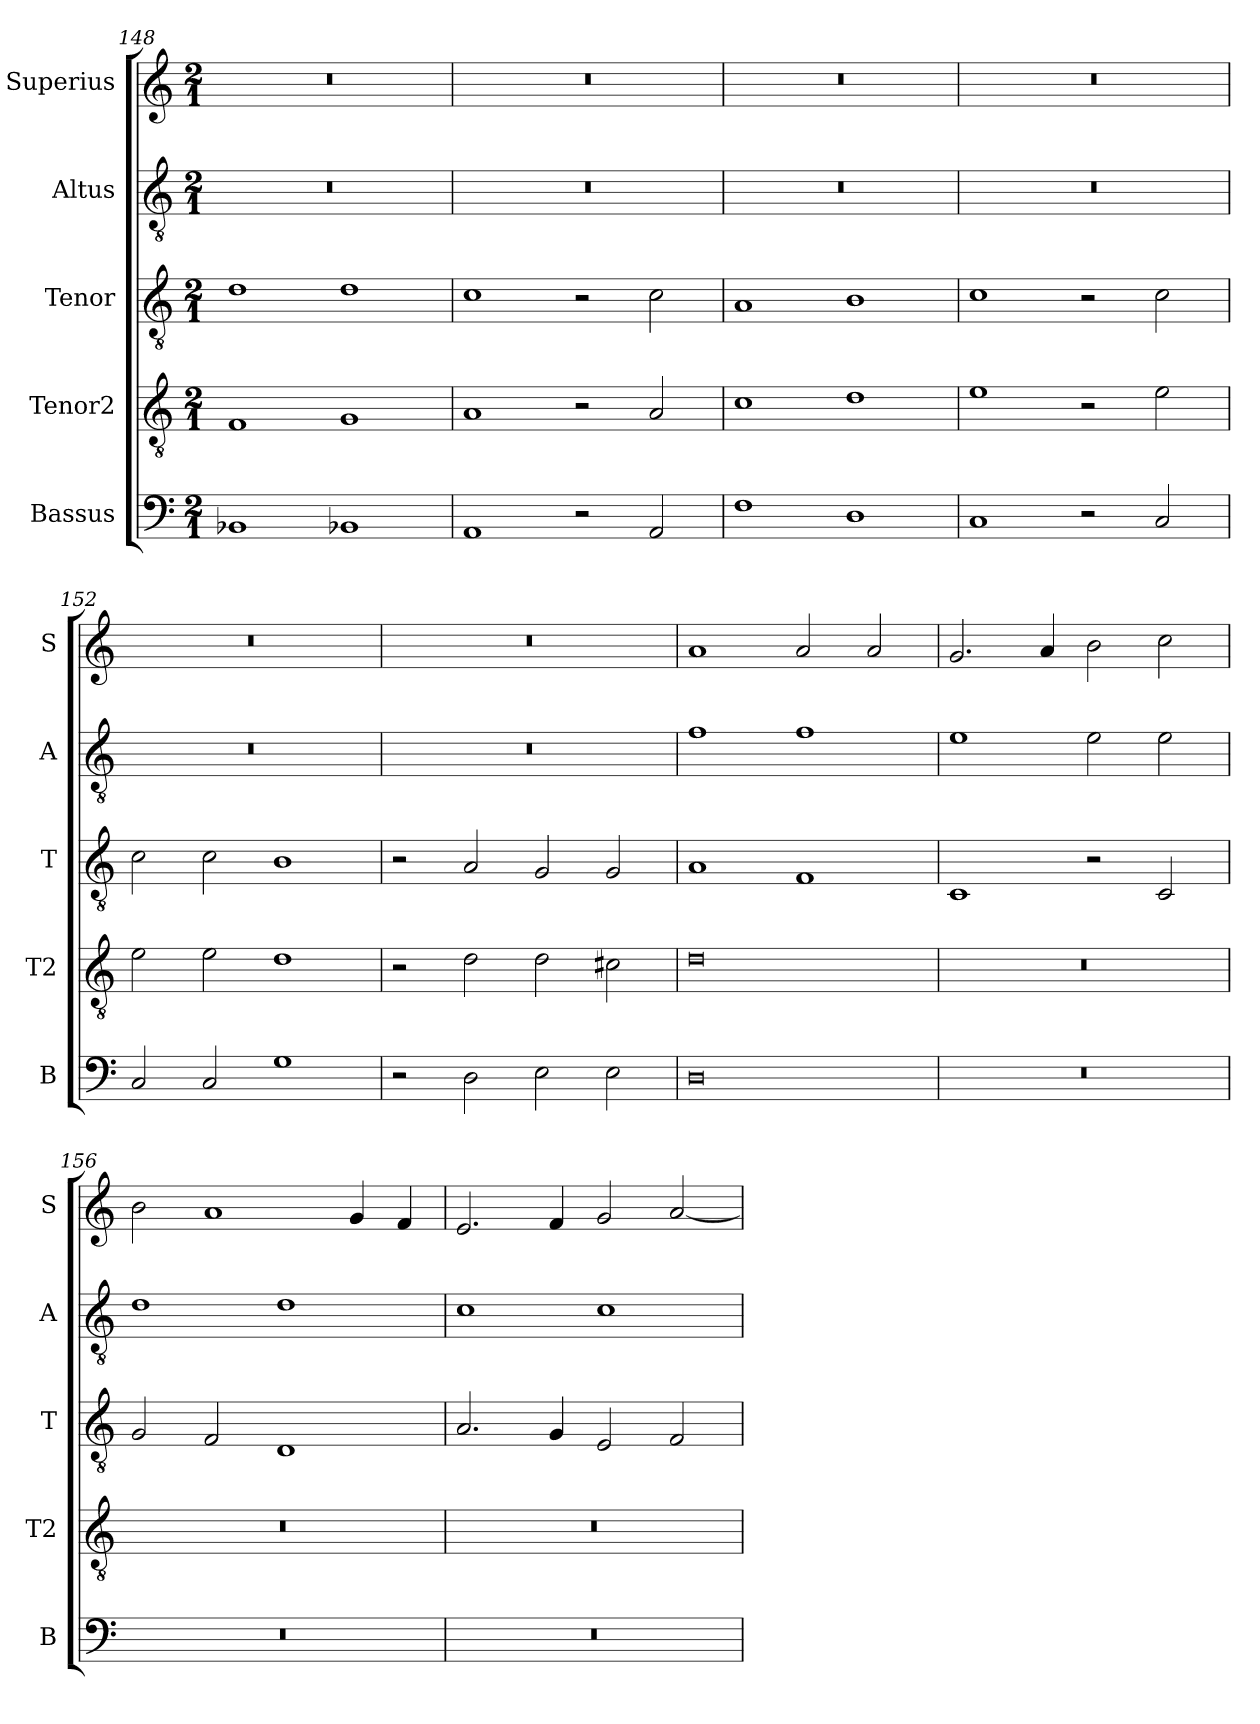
**kern	**kern	**kern	**kern	**kern
*part5	*part4	*part3	*part2	*part1
*staff5	*staff4	*staff3	*staff2	*staff1
*I"Bassus	*I"Tenor2	*I"Tenor	*I"Altus	*I"Superius
*I'B	*I'T2	*I'T	*I'A	*I'S
*clefF4	*clefGv2	*clefGv2	*clefGv2	*clefG2
*k[]	*k[]	*k[]	*k[]	*k[]
*M2/1	*M2/1	*M2/1	*M2/1	*M2/1
=148	=148	=148	=148	=148
1BB-X	1F	1d	0r	0r
1BB-X	1G	1d	.	.
=149	=149	=149	=149	=149
1AA	1A	1c	0r	0r
2r	2r	2r	.	.
2AA/	2A/	2c\	.	.
=150	=150	=150	=150	=150
1F	1c	1A	0r	0r
1D	1d	1B	.	.
=151	=151	=151	=151	=151
1C	1e	1c	0r	0r
2r	2r	2r	.	.
2C/	2e\	2c\	.	.
=152	=152	=152	=152	=152
2C/	2e\	2c\	0r	0r
2C/	2e\	2c\	.	.
1G	1d	1B	.	.
=153	=153	=153	=153	=153
2r	2r	2r	0r	0r
2D\	2d\	2A/	.	.
2E\	2d\	2G/	.	.
2E\	2c#X\	2G/	.	.
=154	=154	=154	=154	=154
0D	0d	1A	1f	1a
.	.	1F	1f	2a/
.	.	.	.	2a/
=155	=155	=155	=155	=155
0r	0r	1C	1e	2.g/
.	.	.	.	4a/
.	.	2r	2e\	2b\
.	.	2C/	2e\	2cc\
=156	=156	=156	=156	=156
0r	0r	2G/	1d	2b\
.	.	2F/	.	1a
.	.	1D	1d	.
.	.	.	.	4g/
.	.	.	.	4f/
=157	=157	=157	=157	=157
0r	0r	2.A/	1c	2.e/
.	.	4G/	.	4f/
.	.	2E/	1c	2g/
.	.	2F/	.	[2a/
=	=	=	=	=
*-	*-	*-	*-	*-
